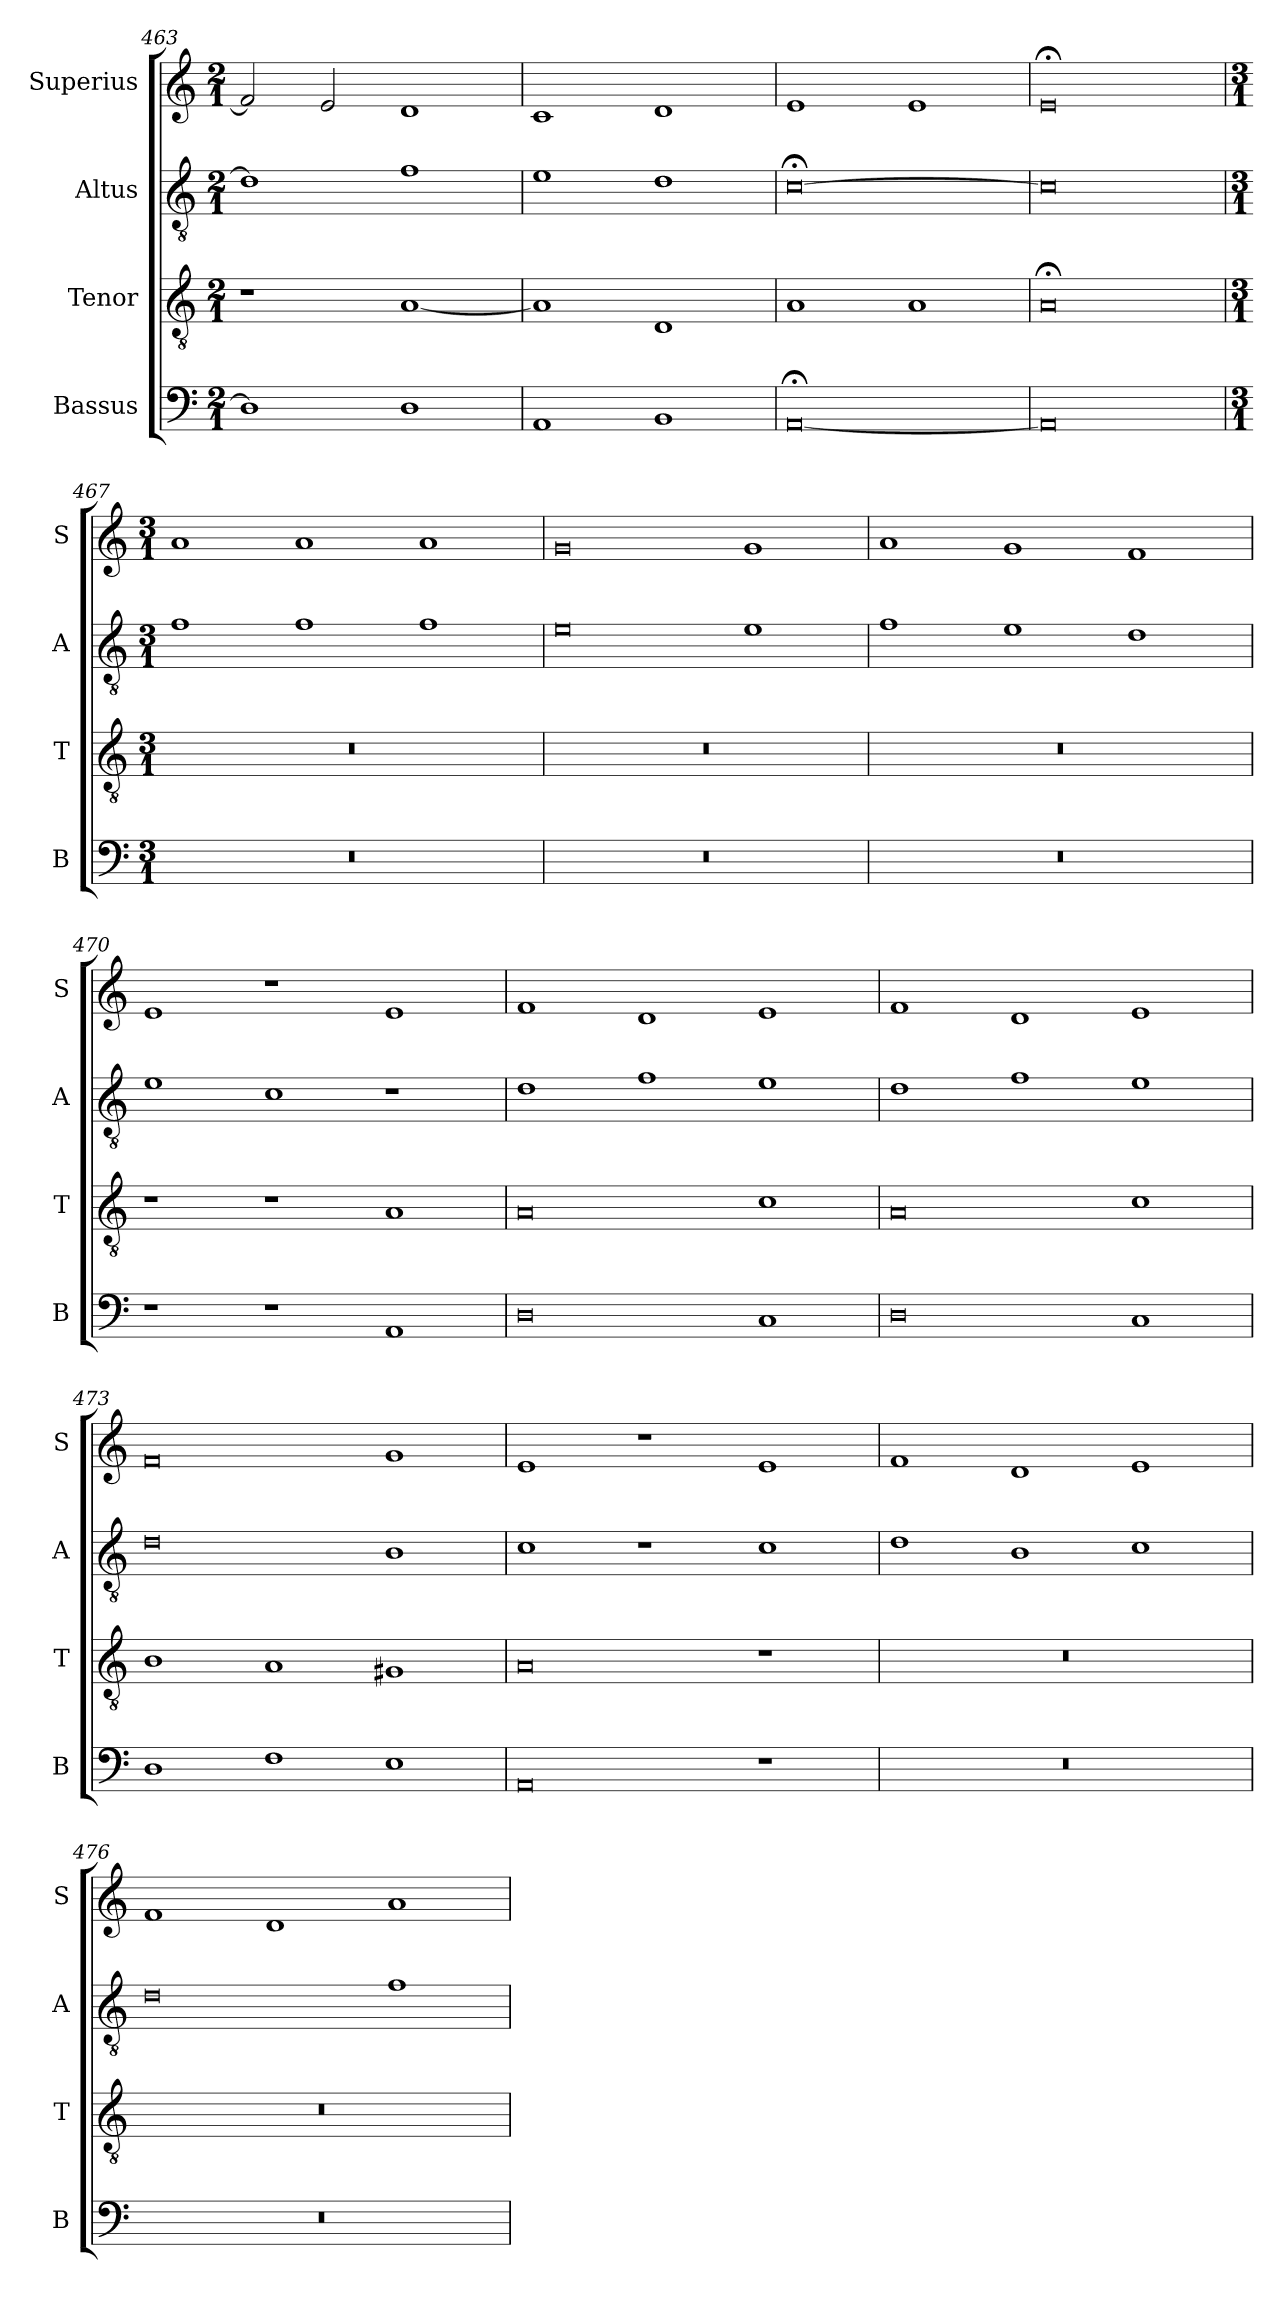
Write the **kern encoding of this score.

**kern	**kern	**kern	**kern
*part4	*part3	*part2	*part1
*staff4	*staff3	*staff2	*staff1
*I"Bassus	*I"Tenor	*I"Altus	*I"Superius
*I'B	*I'T	*I'A	*I'S
*clefF4	*clefGv2	*clefGv2	*clefG2
*k[]	*k[]	*k[]	*k[]
*M2/1	*M2/1	*M2/1	*M2/1
=463	=463	=463	=463
1D]	1r	1d]	2f/]
.	.	.	2e/
1D	[1A	1f	1d
=464	=464	=464	=464
1AA	1A]	1e	1c
1BB	1D	1d	1d
=465	=465	=465	=465
[0AA;<	1A	[0c;<	1e
.	1A	.	1e
=466	=466	=466	=466
0AA]	0A;<	0c]	0e;<
=467	=467	=467	=467
*M3/1	*M3/1	*M3/1	*M3/1
0.r	0.r	1f	1a
.	.	1f	1a
.	.	1f	1a
=468	=468	=468	=468
0.r	0.r	0e	0g
.	.	1e	1g
=469	=469	=469	=469
0.r	0.r	1f	1a
.	.	1e	1g
.	.	1d	1f
=470	=470	=470	=470
1r	1r	1e	1e
1r	1r	1c	1r
1AA	1A	1r	1e
=471	=471	=471	=471
0D	0A	1d	1f
.	.	1f	1d
1C	1c	1e	1e
=472	=472	=472	=472
0D	0A	1d	1f
.	.	1f	1d
1C	1c	1e	1e
=473	=473	=473	=473
1D	1B	0d	0f
1F	1A	.	.
1E	1G#X	1B	1g
=474	=474	=474	=474
0AA	0A	1c	1e
.	.	1r	1r
1r	1r	1c	1e
=475	=475	=475	=475
0.r	0.r	1d	1f
.	.	1B	1d
.	.	1c	1e
=476	=476	=476	=476
0.r	0.r	0d	1f
.	.	.	1d
.	.	1f	1a
=	=	=	=
*-	*-	*-	*-
